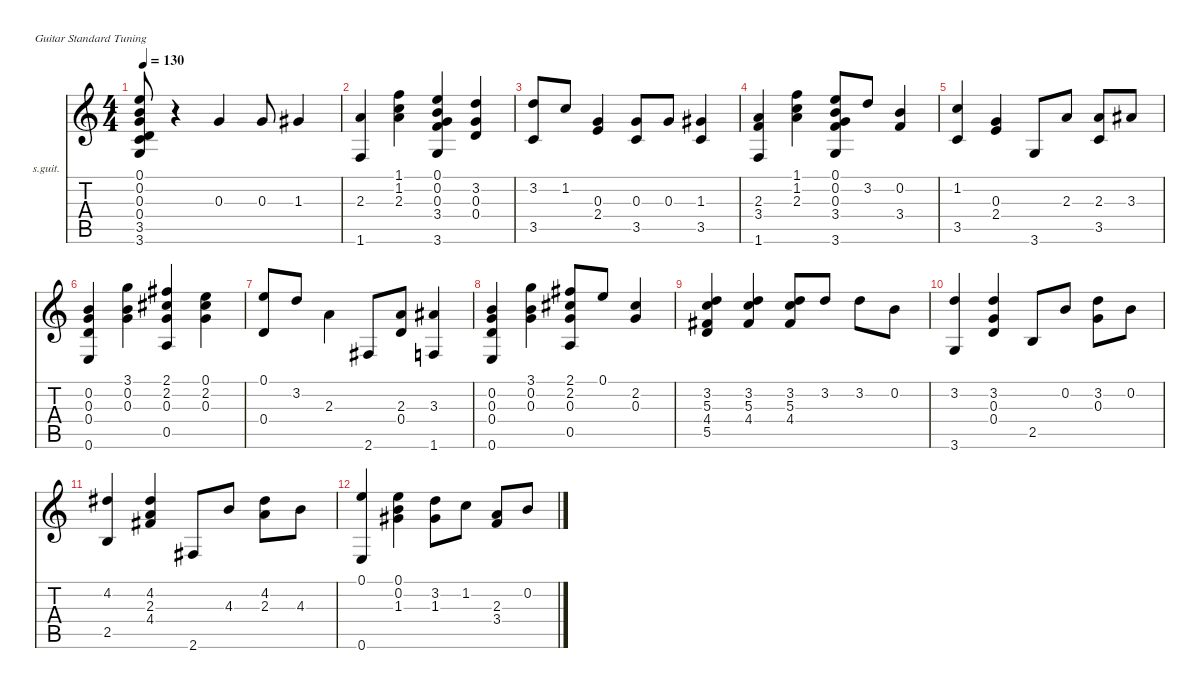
\defaultSystemsLayout 4
\hideDynamics
\bracketExtendMode nobrackets
\firstSystemTrackNameOrientation horizontal
\otherSystemsTrackNameOrientation horizontal
\track ("Гитара" "s.guit.") {instrument acousticguitarsteel}
\staff {score tabs}
\tuning (E4 B3 G3 D3 A2 E2)
\ts (4 4)
\tempo 130
\clef g2
\ks c
(0.1{t} 0.2{t} 0.3 0.4 3.5{t} 3.6).8{dy f beam Up} r.4{beam Up} 0.3.4{beam Up} 0.3.8{beam Up} 1.3{acc #}.4{beam Up} |
(2.3 1.6).4{beam Up} (1.1 1.2 2.3).4{beam Down} (0.1 0.2 0.3 3.4 3.6).4{beam Up} (3.2 0.3 0.4).4{beam Up} |
(3.2 3.5).8{beam Up} 1.2.8{beam Up} (0.3 2.4).4{beam Up} (0.3 3.5).8{beam Up} 0.3.8{beam Up} (1.3{acc #} 3.5).4{beam Up} |
(2.3 3.4 1.6).4{beam Up} (1.1 1.2 2.3).4{beam Down} (0.1 0.2 0.3 3.4 3.6).8{beam Up} 3.2.8{beam Up} (0.2 3.4).4{beam Up} |
(1.2 3.5).4{beam Up} (0.3 2.4).4{beam Up} 3.6.8{beam Up} 2.3.8{beam Up} (2.3 3.5).8{beam Up} 3.3{acc #}.8{beam Up} |
(0.2 0.3 0.4 0.6).4{beam Up} (3.1 0.2 0.3).4{beam Down} (2.1{acc #} 2.2{acc #} 0.3 0.5).4{beam Up} (0.1 2.2{acc #} 0.3).4{beam Down} |
(0.1 0.4).8{beam Up} 3.2.8{beam Up} 2.3.4{beam Down} 2.6{acc #}.8{beam Up} (2.3 0.4).8{beam Up} (3.3{acc #} 1.6).4{beam Up} |
(0.2 0.3 0.4 0.6).4{beam Up} (3.1 0.2 0.3).4{beam Down} (2.1{acc #} 2.2{acc #} 0.3 0.5).8{beam Up} 0.1.8{beam Up} (2.2{acc #} 0.3).4{beam Up} |
(3.2 5.3 4.4{acc #} 5.5).4{beam Up} (3.2 5.3 4.4{acc #}).4{beam Up} (3.2 5.3 4.4{acc #}).8{beam Up} 3.2.8{beam Up} 3.2.8{beam Down} 0.2.8{beam Down} |
(3.2 3.6).4{beam Up} (3.2 0.3 0.4).4{beam Up} 2.5.8{beam Up} 0.2.8{beam Up} (3.2 0.3).8{beam Down} 0.2.8{beam Down} |
(4.2{acc #} 2.5).4{beam Up} (4.2{acc #} 2.3 4.4{acc #}).4{beam Up} 2.6{acc #}.8{beam Up} 4.3.8{beam Up} (4.2{acc #} 2.3).8{beam Down} 4.3.8{beam Down} |
(0.1 0.6).4{beam Up} (0.1 0.2 1.3{acc #}).4{beam Down} (3.2 1.3{acc #}).8{beam Down} 1.2.8{beam Down} (2.3 3.4).8{beam Up} 0.2.8{beam Up}
